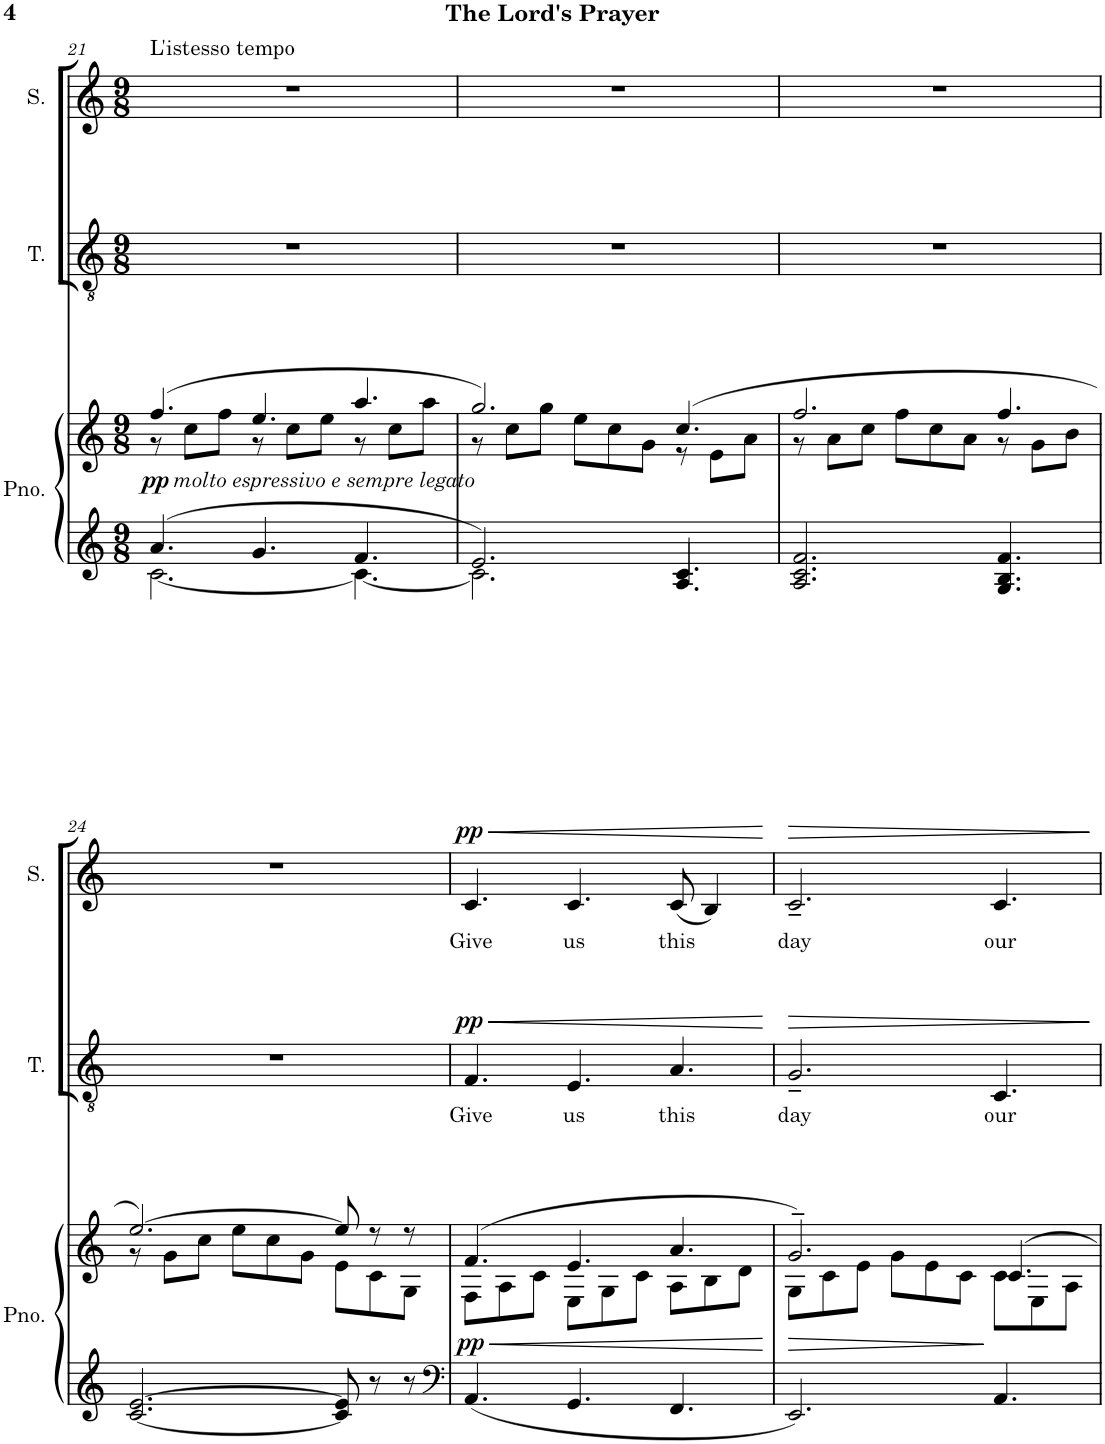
**kern	**kern	**dynam	**kern	**text	**dynam	**kern	**text	**dynam
*part3	*part3	*part3	*part2	*part2	*part2	*part1	*part1	*part1
*staff4	*staff3	*staff3/4	*staff2	*staff2	*staff2	*staff1	*staff1	*staff1
*I"Piano	*	*	*I"Tenor	*	*	*I"Soprano	*	*
*I'Pno.	*	*	*I'T.	*	*	*I'S.	*	*
!!LO:PB:g=z
*clefG2	*clefG2	*	*clefGv2	*	*	*clefG2	*	*
*k[]	*k[]	*	*k[]	*	*	*k[]	*	*
*M9/8	*M9/8	*	*M9/8	*	*	*M9/8	*	*
=21	=21	=21	=21	=21	=21	=21	=21	=21
*^	*^	*	*	*	*	*	*	*
!	!	!	!	!	!	!	!	!LO:TX:a:t=L'istesso tempo	!	!
!LO:TX:a:i:t=molto espressivo e sempre legato	!	!	!	!	!	!	!	!	!	!
!	!	!	!	!LO:DY:a=2	!	!	!	!	!	!
4.a/	[2.c\	(4.ff/	8r	pp	8%9r	.	.	8%9r	.	.
.	.	.	8cc\L	.	.	.	.	.	.	.
.	.	.	8ff\J	.	.	.	.	.	.	.
4.g/	.	4.ee/	8r	.	.	.	.	.	.	.
.	.	.	8cc\L	.	.	.	.	.	.	.
.	.	.	8ee\J	.	.	.	.	.	.	.
4.f/	4.c\_	4.aa/	8r	.	.	.	.	.	.	.
.	.	.	8cc\L	.	.	.	.	.	.	.
.	.	.	8aa\J	.	.	.	.	.	.	.
=22	=22	=22	=22	=22	=22	=22	=22	=22	=22	=22
2.e/	2.c\]	2.gg/)	8r	.	8%9r	.	.	8%9r	.	.
.	.	.	8cc\L	.	.	.	.	.	.	.
.	.	.	8gg\J	.	.	.	.	.	.	.
.	.	.	8ee\L	.	.	.	.	.	.	.
.	.	.	8cc\	.	.	.	.	.	.	.
.	.	.	8g\J	.	.	.	.	.	.	.
4.c/	4.A/	(4.cc/	8r	.	.	.	.	.	.	.
.	.	.	8e\L	.	.	.	.	.	.	.
.	.	.	8a\J	.	.	.	.	.	.	.
*v	*v	*	*	*	*	*	*	*	*	*
=23	=23	=23	=23	=23	=23	=23	=23	=23	=23
2.A/ 2.c/ 2.f/	2.ff/	8r	.	8%9r	.	.	8%9r	.	.
.	.	8a\L	.	.	.	.	.	.	.
.	.	8cc\J	.	.	.	.	.	.	.
.	.	8ff\L	.	.	.	.	.	.	.
.	.	8cc\	.	.	.	.	.	.	.
.	.	8a\J	.	.	.	.	.	.	.
4.G/ 4.B/ 4.f/	4.ff/	8r	.	.	.	.	.	.	.
.	.	8g\L	.	.	.	.	.	.	.
.	.	8b\J	.	.	.	.	.	.	.
!!LO:LB:g=z
=24	=24	=24	=24	=24	=24	=24	=24	=24	=24
[2.c/ [2.e/	[2.ee/)	8r	.	8%9r	.	.	8%9r	.	.
.	.	8g\L	.	.	.	.	.	.	.
.	.	8cc\J	.	.	.	.	.	.	.
.	.	8ee\L	.	.	.	.	.	.	.
.	.	8cc\	.	.	.	.	.	.	.
.	.	8g\J	.	.	.	.	.	.	.
8c/] 8e/]	8ee/]	8e\L	.	.	.	.	.	.	.
8r	8r	8c\	.	.	.	.	.	.	.
8r	8r	8G\J	.	.	.	.	.	.	.
=25	=25	=25	=25	=25	=25	=25	=25	=25	=25
*clefF4	*	*	*	*	*	*	*	*	*
!	!	!	!LO:DY:a=2	!	!LO:LY:b	!LO:HP:b	!	!LO:LY:b	!LO:HP:b
!	!	!	!	!	!	!LO:DY:n=1:a	!	!	!LO:DY:n=1:a
4.AA/	(4.f/	8F\L	pp	4.F/	Give	< pp	4.c/	Give	< pp
.	.	8A\	.	.	.	.	.	.	.
.	.	8c\J	.	.	.	.	.	.	.
!	!	!	!	!	!LO:LY:b	!	!	!LO:LY:b	!
4.GG/	4.e/	8E\L	.	4.E/	us	.	4.c/	us	.
.	.	8G\	.	.	.	.	.	.	.
.	.	8c\J	.	.	.	.	.	.	.
!	!	!	!	!	!LO:LY:b	!	!	!LO:LY:b	!
4.FF/	4.a/	8A\L	.	4.A/	this	.	(8c/	this	.
.	.	8B\	.	.	.	.	4B/)	.	.
.	.	8d\J	.	.	.	.	.	.	.
*	*v	*v	*	*	*	*	*	*	*
.	.	.	.	.	.	.	.	[
=26	=26	=26	=26	=26	=26	=26	=26	=26
*	*^	*	*	*	*	*	*	*
!	!	!	!	!	!LO:LY:b	!	!	!LO:LY:b	!LO:HP:b
2.EE/	2.g~/)	8G\L	.	2.G~/	day	.	2.c~/	day	>
.	.	8c\	.	.	.	.	.	.	.
.	.	8e\J	.	.	.	.	.	.	.
.	.	8g\L	.	.	.	.	.	.	.
.	.	8e\	.	.	.	.	.	.	.
.	.	8c\J	.	.	.	.	.	.	.
!	!	!	!	!	!LO:LY:b	!	!	!LO:LY:b	!
4.AA/	4.c/	8c\L	.	4.C/	our	.	4.c/	our	.
.	.	8E\	.	.	.	.	.	.	.
.	.	8A\J	.	.	.	.	.	.	.
*	*v	*v	*	*	*	*	*	*	*
.	.	.	.	.	[	.	.	]
=	=	=	=	=	=	=	=	=
*-	*-	*-	*-	*-	*-	*-	*-	*-
